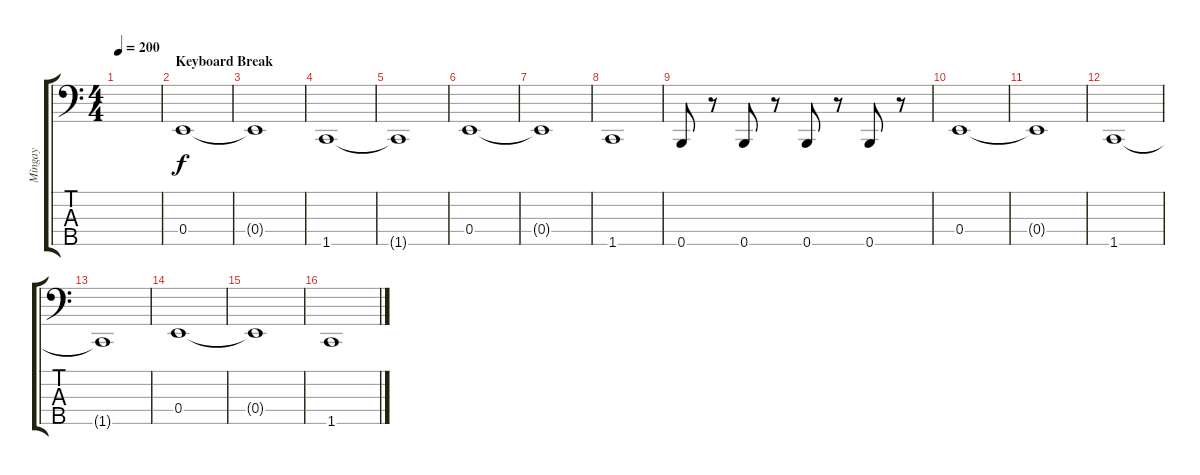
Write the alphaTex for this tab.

\track ("Mingay" "Mingay") {instrument electricbasspick}
\staff {score tabs}
\tuning (G2 D2 A1 E1 B0) {hide}
\ts (4 4)
\tempo 200
\clef f4
\ks c
|
\section ("" "Keyboard Break")
0.4.1 |
0.4{t}.1 |
1.5.1 |
1.5{t}.1 |
0.4.1 |
0.4{t}.1 |
1.5.1 |
0.5.8 r.8 0.5.8 r.8 0.5.8 r.8 0.5.8 r.8 |
0.4.1 |
0.4{t}.1 |
1.5.1 |
1.5{t}.1 |
0.4.1 |
0.4{t}.1 |
1.5.1
